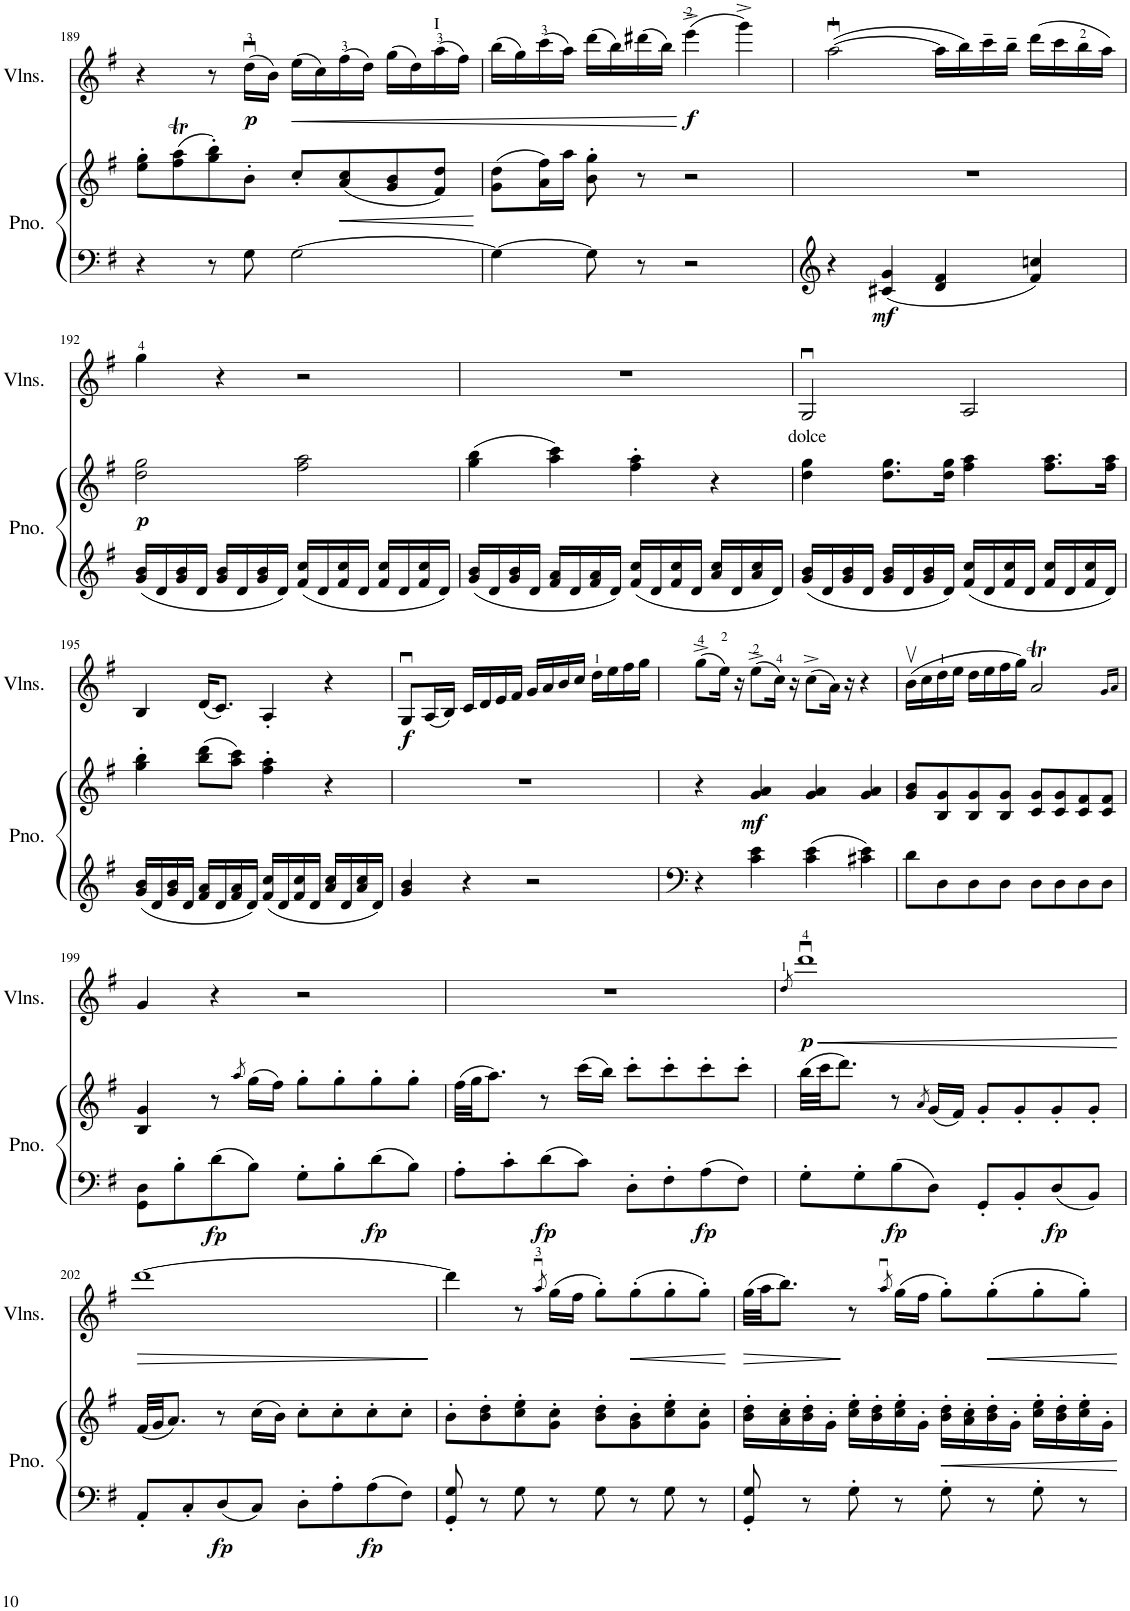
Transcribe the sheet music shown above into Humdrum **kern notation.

**kern	**kern	**dynam	**kern	**text	**dynam
*part2	*part2	*part2	*part1	*part1	*part1
*staff3	*staff2	*staff2/3	*staff1	*staff1	*staff1
*I"피아노	*	*	*I"바이올린	*	*
!!LO:PB:g=z
*clefG2	*clefG2	*	*clefG2	*	*
*k[f#]	*k[f#]	*	*k[f#]	*	*
*M4/4	*M4/4	*	*M4/4	*	*
*met(c)	*met(c)	*	*met(c)	*	*
=189	=189	=189	=189	=189	=189
4r	8ee\' 8gg\'L	.	4r	.	.
.	(8ff#\T 8aa\T	.	.	.	.
8r	8gg\' 8bb\')	.	8r	.	.
!	!	!	!	!	!LO:DY:b
8G\	8b'\J	.	(16ddu\LL	.	p
.	.	.	16b\JJ)	.	.
!	!	!	!	!	!LO:HP:b
[2G\	8cc'/L	.	(16ee\LL	.	<
.	.	.	16cc\)	.	.
!	!	!LO:HP:b	!	!	!
.	(8a/ 8cc/	<	(16ff#\	.	.
.	.	.	16dd\JJ)	.	.
.	8g/ 8b/	.	(16gg\LL	.	.
.	.	.	16dd\)	.	.
!	!	!	!LO:TX:a:t=Ⅰ	!	!
.	8f#/ 8dd/J)	.	(16aa\	.	.
.	.	.	16ff#\JJ)	.	.
=190	=190	=190	=190	=190	=190
4G\_	(8g\ 8dd\L	.	(16bb\LL	.	.
.	.	.	16gg\)	.	.
.	16a\ 16ff#\L)	.	(16ccc\	.	.
.	16aa\JJ	.	16aa\JJ)	.	.
8G\]	8b\' 8gg\'	.	(16ddd\LL	.	.
.	.	.	16bb\)	.	.
8r	8r	.	(16ddd#X\	.	.
.	.	.	16bb\JJ)	.	.
!	!	!	!	!	!LO:DY:b
2r	2r	.	(4eee^\	.	f
.	.	.	4ggg^\)	.	.
=191	=191	=191	=191	=191	=191
4r	1r	.	([2aau\	.	.
!	!	!LO:DY:b=2	!	!	!
4c#X/ 4g/	.	mf	.	.	.
4d/ 4f#/	.	.	16aa\LL]	.	.
.	.	.	16bb\)	.	.
.	.	.	16ccc~\	.	.
.	.	.	16bb~\JJ	.	.
4f#/ 4ccn/	.	.	(16ddd\LL	.	.
.	.	.	16ccc\	.	.
.	.	.	16bb\	.	.
.	.	.	16aa\JJ)	.	.
!!LO:LB:g=z
=192	=192	=192	=192	=192	=192
!	!	!LO:DY:b	!	!	!
16g/ 16b/LL	2dd\ 2gg\	p	4gg\	.	.
16d/	.	.	.	.	.
16g/ 16b/	.	.	.	.	.
16d/JJ	.	.	.	.	.
16g/ 16b/LL	.	.	4r	.	.
16d/	.	.	.	.	.
16g/ 16b/	.	.	.	.	.
16d/JJ	.	.	.	.	.
16f#/ 16cc/LL	2ff#\ 2aa\	.	2r	.	.
16d/	.	.	.	.	.
16f#/ 16cc/	.	.	.	.	.
16d/JJ	.	.	.	.	.
16f#/ 16cc/LL	.	.	.	.	.
16d/	.	.	.	.	.
16f#/ 16cc/	.	.	.	.	.
16d/JJ	.	.	.	.	.
=193	=193	=193	=193	=193	=193
16g/ 16b/LL	(4gg\ 4bb\	.	1r	.	.
16d/	.	.	.	.	.
16g/ 16b/	.	.	.	.	.
16d/JJ	.	.	.	.	.
16f#/ 16a/LL	4aa\ 4ccc\)	.	.	.	.
16d/	.	.	.	.	.
16f#/ 16a/	.	.	.	.	.
16d/JJ	.	.	.	.	.
16f#/ 16cc/LL	4ff#\' 4aa\'	.	.	.	.
16d/	.	.	.	.	.
16f#/ 16cc/	.	.	.	.	.
16d/JJ	.	.	.	.	.
16a/ 16cc/LL	4r	.	.	.	.
16d/	.	.	.	.	.
16a/ 16cc/	.	.	.	.	.
16d/JJ	.	.	.	.	.
=194	=194	=194	=194	=194	=194
!	!	!	!	!LO:LY:b	!
16g/ 16b/LL	4dd\ 4gg\	.	2Gu/	dolce	.
16d/	.	.	.	.	.
16g/ 16b/	.	.	.	.	.
16d/JJ	.	.	.	.	.
16g/ 16b/LL	8.dd\ 8.gg\L	.	.	.	.
16d/	.	.	.	.	.
16g/ 16b/	.	.	.	.	.
16d/JJ	16dd\ 16gg\Jk	.	.	.	.
16f#/ 16cc/LL	4ff#\ 4aa\	.	2A/	.	.
16d/	.	.	.	.	.
16f#/ 16cc/	.	.	.	.	.
16d/JJ	.	.	.	.	.
16f#/ 16cc/LL	8.ff#\ 8.aa\L	.	.	.	.
16d/	.	.	.	.	.
16f#/ 16cc/	.	.	.	.	.
16d/JJ	16ff#\ 16aa\Jk	.	.	.	.
!!LO:LB:g=z
=195	=195	=195	=195	=195	=195
16g/ 16b/LL	4gg\' 4bb\'	.	4B/	.	.
16d/	.	.	.	.	.
16g/ 16b/	.	.	.	.	.
16d/JJ	.	.	.	.	.
16f#/ 16a/LL	(8bb\ 8ddd\L	.	(16d/KL	.	.
16d/	.	.	8.c/J)	.	.
16f#/ 16a/	8aa\ 8ccc\J)	.	.	.	.
16d/JJ	.	.	.	.	.
16f#/ 16cc/LL	4ff#\' 4aa\'	.	4A'/	.	.
16d/	.	.	.	.	.
16f#/ 16cc/	.	.	.	.	.
16d/JJ	.	.	.	.	.
16a/ 16cc/LL	4r	.	4r	.	.
16d/	.	.	.	.	.
16a/ 16cc/	.	.	.	.	.
16d/JJ	.	.	.	.	.
=196	=196	=196	=196	=196	=196
!	!	!	!	!	!LO:DY:b
4g/ 4b/	1r	.	8Gu/L	.	f
.	.	.	(16A/L	.	.
.	.	.	16B/JJ)	.	.
4r	.	.	16c/LL	.	.
.	.	.	16d/	.	.
.	.	.	16e/	.	.
.	.	.	16f#/JJ	.	.
2r	.	.	16g/LL	.	.
.	.	.	16a/	.	.
.	.	.	16b/	.	.
.	.	.	16cc/JJ	.	.
.	.	.	16dd\LL	.	.
.	.	.	16ee\	.	.
.	.	.	16ff#\	.	.
.	.	.	16gg\JJ	.	.
=197	=197	=197	=197	=197	=197
4r	4r	.	(8gg^\L	.	.
.	.	.	16ee\Jk)	.	.
.	.	.	16r	.	.
!	!	!LO:DY:b	!	!	!
4c\ 4e\	4g/ 4a/	mf	(8ee^\L	.	.
.	.	.	16cc\Jk)	.	.
.	.	.	16r	.	.
4c\ 4e\	4g/ 4a/	.	(8cc^\L	.	.
.	.	.	16a\Jk)	.	.
.	.	.	16r	.	.
4c#X\ 4e\	4g/ 4a/	.	4r	.	.
=198	=198	=198	=198	=198	=198
8d\L	8g/ 8b/L	.	(16bv\LL	.	.
.	.	.	16cc\	.	.
8D\	8B/ 8g/	.	16dd\	.	.
.	.	.	16ee\JJ	.	.
8D\	8B/ 8g/	.	16dd\LL	.	.
.	.	.	16ee\	.	.
8D\J	8B/ 8g/J	.	16ff#\	.	.
.	.	.	16gg\JJ)	.	.
8D\L	8c/ 8g/L	.	2aT/	.	.
8D\	8c/ 8g/	.	.	.	.
8D\	8c/ 8f#/	.	.	.	.
8D\J	8c/ 8f#/J	.	.	.	.
.	.	.	16qg/LL	.	.
.	.	.	16qa/JJ	.	.
!!LO:LB:g=z
=199	=199	=199	=199	=199	=199
8GG\ 8D\L	4B/ 4g/	.	4g/	.	.
8B'\	.	.	.	.	.
!	!	!LO:DY:b=2	!	!	!
8d\	8r	fp	4r	.	.
.	8qaa/	.	.	.	.
8B\J	(16gg\LL	.	.	.	.
.	16ff#\JJ)	.	.	.	.
8G'\L	8gg'\L	.	2r	.	.
8B'\	8gg'\	.	.	.	.
!	!	!LO:DY:b=2	!	!	!
8d\	8gg'\	fp	.	.	.
8B\J	8gg'\J	.	.	.	.
=200	=200	=200	=200	=200	=200
8A'\L	(32ff#\LLL	.	1r	.	.
.	32gg\JJ	.	.	.	.
.	8.aa\J)	.	.	.	.
8c'\	.	.	.	.	.
!	!	!LO:DY:b=2	!	!	!
8d\	8r	fp	.	.	.
8c\J	(16ccc\LL	.	.	.	.
.	16bb\JJ)	.	.	.	.
8D'\L	8ccc'\L	.	.	.	.
8F#'\	8ccc'\	.	.	.	.
!	!	!LO:DY:b=2	!	!	!
8A\	8ccc'\	fp	.	.	.
8F#\J	8ccc'\J	.	.	.	.
=201	=201	=201	=201	=201	=201
.	.	.	8qdd/	.	.
!	!	!	!	!	!LO:DY:b
8G'\L	(32bb\LLL	.	1dddu	.	p
.	32ccc\JJ	.	.	.	.
.	8.ddd\J)	.	.	.	.
8G'\	.	.	.	.	.
!	!	!LO:DY:b=2	!	!	!
8B\	8r	fp	.	.	.
.	8qa/	.	.	.	.
8D\J	(16g/LL	.	.	.	.
.	16f#/JJ)	.	.	.	.
8GG'/L	8g'/L	.	.	.	.
8BB'/	8g'/	.	.	.	.
!	!	!LO:DY:b=2	!	!	!
8D/	8g'/	fp	.	.	.
8BB/J	8g'/J	.	.	.	.
.	.	.	.	.	[
!!LO:LB:g=z
=202	=202	=202	=202	=202	=202
!	!	!	!	!	!LO:HP:b
8AA'/L	(32f#/LLL	.	[1ddd	.	>
.	32g/JJ	.	.	.	.
.	8.a/J)	.	.	.	.
8C'/	.	.	.	.	.
!	!	!LO:DY:b=2	!	!	!
8D/	8r	fp	.	.	.
8C/J	(16cc\LL	.	.	.	.
.	16b\JJ)	.	.	.	.
8D'\L	8cc'\L	.	.	.	.
8A'\	8cc'\	.	.	.	.
!	!	!LO:DY:b=2	!	!	!
8A\	8cc'\	fp	.	.	.
8F#\J	8cc'\J	.	.	.	.
=203	=203	=203	=203	=203	=203
8GG/' 8G/'	8b'\L	.	4ddd\]	.	.
8r	8b\' 8dd\'	.	.	.	.
8G\	8cc\' 8ee\'	.	8r	.	.
.	.	.	8qaau/	.	.
8r	8g\' 8cc\'J	.	(16gg\LL	.	.
.	.	.	16ff#\JJ	.	.
8G\	8b\' 8dd\'L	.	8gg'\L)	.	.
!	!	!	!	!	!LO:HP:b
8r	8g\' 8b\'	.	(8gg'\	.	<
8G\	8cc\' 8ee\'	.	8gg'\	.	.
8r	8g\' 8cc\'J	.	8gg'\J)	.	.
.	.	.	.	.	]
=204	=204	=204	=204	=204	=204
!	!	!	!	!	!LO:HP:b
8GG/' 8G/'	16b\' 16dd\'LL	.	(32gg\LLL	.	>
.	.	.	32aa\JJ	.	.
.	16a\' 16cc\'	.	8.bb\J)	.	.
8r	16b\' 16dd\'	.	.	.	.
.	16g'\JJ	.	.	.	.
8G'\	16cc\' 16ee\'LL	.	8r	.	[
.	16b\' 16dd\'	.	.	.	.
.	.	.	8qaau/	.	.
8r	16cc\' 16ee\'	.	(16gg\LL	.	.
.	16g'\JJ	.	16ff#\JJ	.	.
8G'\	16b\' 16dd\'LL	.	8gg'\L)	.	.
.	16a\' 16cc\'	.	.	.	.
8r	16b\' 16dd\'	.	(8gg'\	.	.
.	16g'\JJ	.	.	.	.
8G'\	16cc\' 16ee\'LL	.	8gg'\	.	.
.	16b\' 16dd\'	.	.	.	.
8r	16cc\' 16ee\'	.	8gg'\J)	.	.
.	16g'\JJ	.	.	.	.
.	.	[	.	.	]
=	=	=	=	=	=
*-	*-	*-	*-	*-	*-
